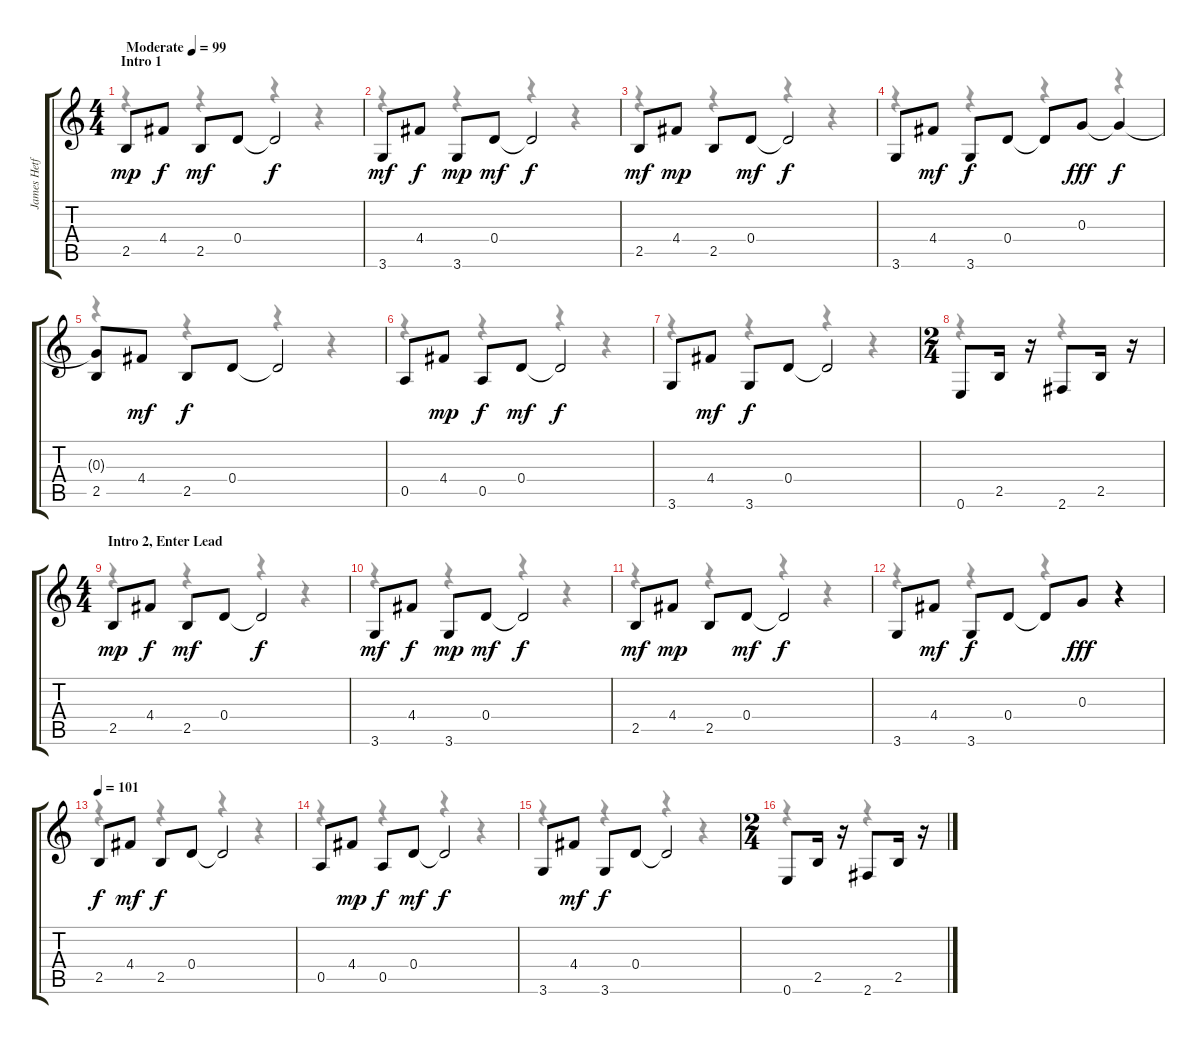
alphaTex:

\track ("James Hetfield (Rhythm Clean)" "James Hetf") {instrument electricguitarclean}
\staff {score tabs}
\tuning (E4 B3 G3 D3 A2 E2) {hide}
\voice
\ts (4 4)
\section ("" "Intro 1")
\tempo (99 "Moderate")
\clef g2
\ks c
2.5.8{dy mp instrument electricguitarclean} 4.4.8{dy f} 2.5.8{dy mf} 0.4.8 0.4{t}.2{dy f} |
3.6.8{dy mf} 4.4.8{dy f} 3.6.8{dy mp} 0.4.8{dy mf} 0.4{t}.2{dy f} |
2.5.8{dy mf} 4.4.8{dy mp} 2.5.8 0.4.8{dy mf} 0.4{t}.2{dy f} |
3.6.8 4.4.8{dy mf} 3.6.8{dy f} 0.4.8 0.4{t}.8 0.3.8{dy fff} 0.3{t}.4{dy f} |
(0.3{t} 2.5).8 4.4.8{dy mf} 2.5.8{dy f} 0.4.8 0.4{t}.2 |
0.5.8 4.4.8{dy mp} 0.5.8{dy f} 0.4.8{dy mf} 0.4{t}.2{dy f} |
3.6.8 4.4.8{dy mf} 3.6.8{dy f} 0.4.8 0.4{t}.2 |
\ts (2 4)
0.6.8 2.5.16 r.16 2.6.8 2.5.16 r.16 |
\ts (4 4)
\section ("" "Intro 2, Enter Lead")
2.5.8{dy mp} 4.4.8{dy f} 2.5.8{dy mf} 0.4.8 0.4{t}.2{dy f} |
3.6.8{dy mf} 4.4.8{dy f} 3.6.8{dy mp} 0.4.8{dy mf} 0.4{t}.2{dy f} |
2.5.8{dy mf} 4.4.8{dy mp} 2.5.8 0.4.8{dy mf} 0.4{t}.2{dy f} |
3.6.8 4.4.8{dy mf} 3.6.8{dy f} 0.4.8 0.4{t}.8 0.3.8{dy fff} r.4 |
\tempo 101
2.5.8{dy f} 4.4.8{dy mf} 2.5.8{dy f} 0.4.8 0.4{t}.2 |
0.5.8 4.4.8{dy mp} 0.5.8{dy f} 0.4.8{dy mf} 0.4{t}.2{dy f} |
3.6.8 4.4.8{dy mf} 3.6.8{dy f} 0.4.8 0.4{t}.2 |
\ts (2 4)
0.6.8 2.5.16 r.16 2.6.8 2.5.16 r.16
\voice
\clef g2
\ottava regular
\simile none
\ks c
r.4{dy f} r.4 r.4 r.4 |
r.4 r.4 r.4 r.4 |
r.4 r.4 r.4 r.4 |
r.4 r.4 r.4 r.4 |
r.4 r.4 r.4 r.4 |
r.4 r.4 r.4 r.4 |
r.4 r.4 r.4 r.4 |
r.4 r.4 |
r.4 r.4 r.4 r.4 |
r.4 r.4 r.4 r.4 |
r.4 r.4 r.4 r.4 |
r.4 r.4 r.4 r.4 |
r.4 r.4 r.4 r.4 |
r.4 r.4 r.4 r.4 |
r.4 r.4 r.4 r.4 |
r.4 r.4
